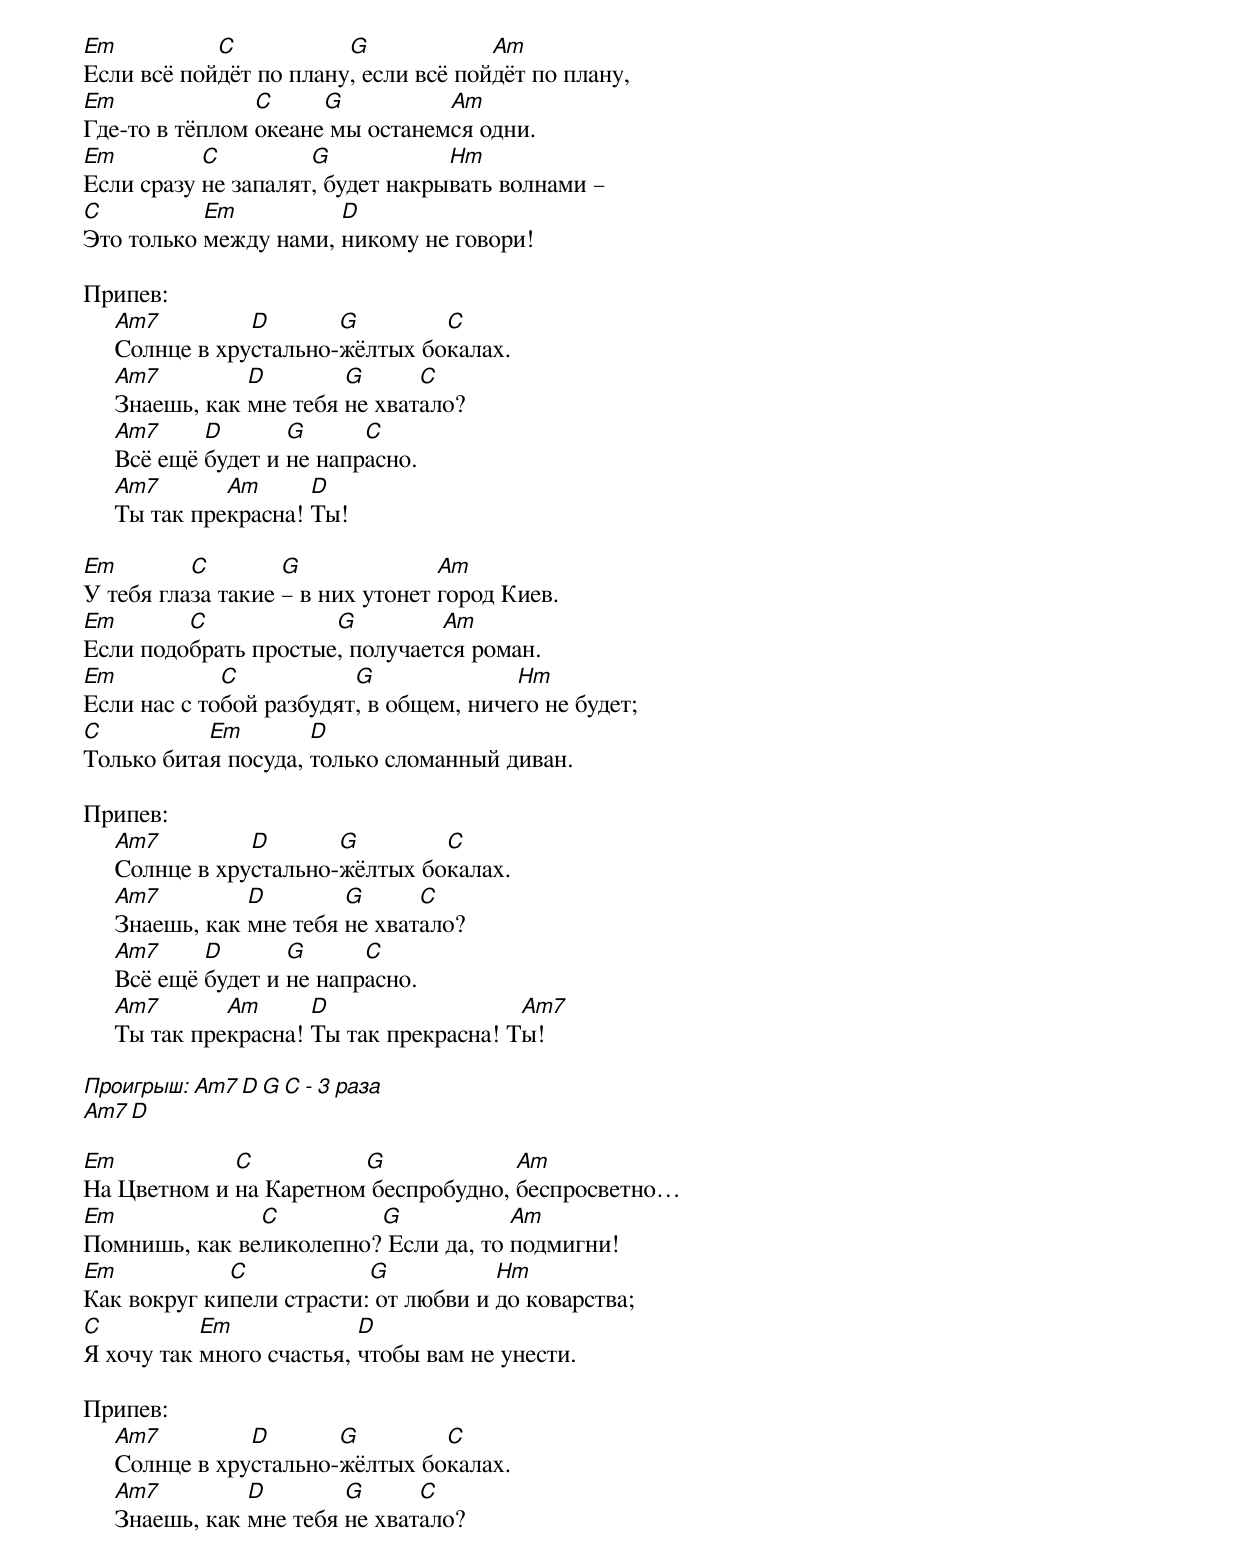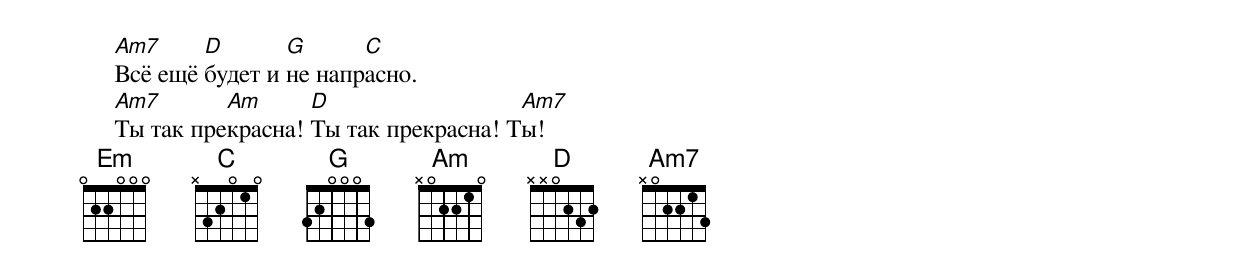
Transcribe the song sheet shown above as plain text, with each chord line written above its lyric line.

Em          C           G             Am
Если всё пойдёт по плану, если всё пойдёт по плану,
Em              C     G          Am
Где-то в тёплом океане мы останемся одни.
Em         C         G            Hm
Если сразу не запалят, будет накрывать волнами –
C          Em          D
Это только между нами, никому не говори!

Припев:
     Am7         D       G        C
     Солнце в хрустально-жёлтых бокалах.
     Am7         D        G      C
     Знаешь, как мне тебя не хватало?
     Am7     D       G      C
     Всё ещё будет и не напрасно.
     Am7       Am      D
     Ты так прекрасна! Ты!

Em        C        G              Am
У тебя глаза такие – в них утонет город Киев.
Em       C            G         Am
Если подобрать простые, получается роман.
Em           C           G              Hm
Если нас с тобой разбудят, в общем, ничего не будет;
C          Em        D
Только битая посуда, только сломанный диван.

Припев:
     Am7         D       G        C
     Солнце в хрустально-жёлтых бокалах.
     Am7         D        G      C
     Знаешь, как мне тебя не хватало?
     Am7     D       G      C
     Всё ещё будет и не напрасно.
     Am7       Am      D                  Am7
     Ты так прекрасна! Ты так прекрасна! Ты!

Проигрыш: Am7 D G C - 3 раза
          Am7 D

Em           C          G             Am
На Цветном и на Каретном беспробудно, беспросветно…
Em             C         G            Am
Помнишь, как великолепно? Если да, то подмигни!
Em           C            G           Hm
Как вокруг кипели страсти: от любви и до коварства;
C          Em             D
Я хочу так много счастья, чтобы вам не унести.

Припев:
     Am7         D       G        C
     Солнце в хрустально-жёлтых бокалах.
     Am7         D        G      C
     Знаешь, как мне тебя не хватало?
     Am7     D       G      C
     Всё ещё будет и не напрасно.
     Am7       Am      D                  Am7
     Ты так прекрасна! Ты так прекрасна! Ты!
